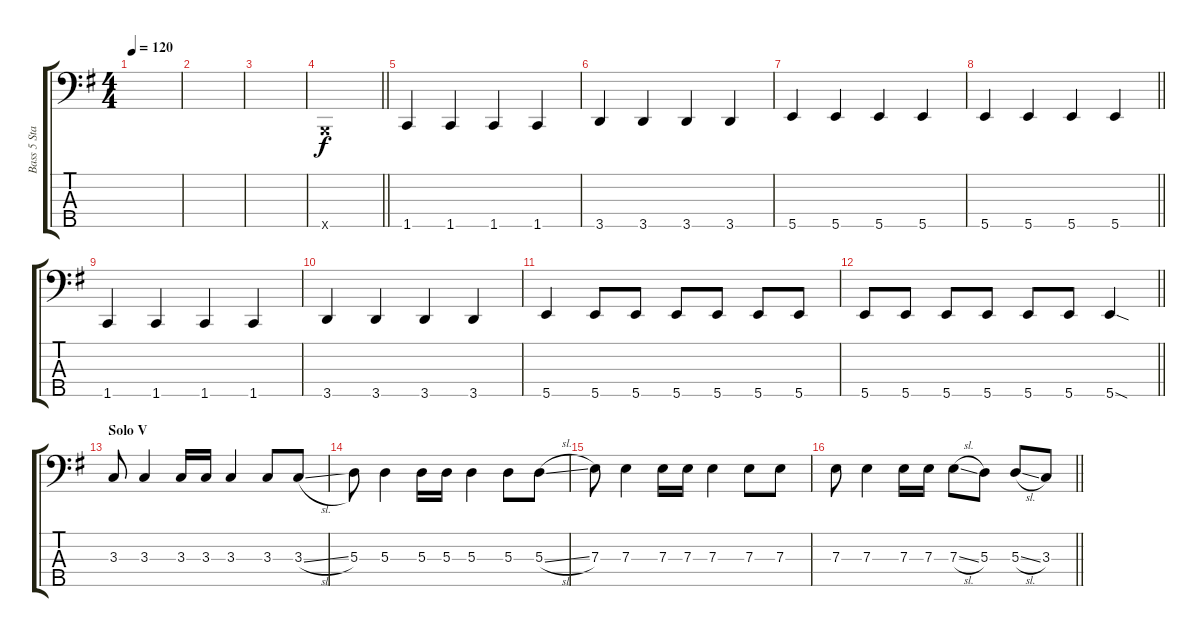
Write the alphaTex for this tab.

\track ("Bass 5 Standard" "Bass 5 Sta") {instrument electricbassfinger}
\staff {score tabs}
\tuning (G2 D2 A1 E1 B0) {hide}
\ts (4 4)
\tempo 120
\clef f4
\ks eminor
|
|
|
\barLineRight lightlight
0.5{x}.1{volume 16} |
\section ("" "")
1.5.4 1.5.4 1.5.4 1.5.4 |
3.5.4 3.5.4 3.5.4 3.5.4 |
5.5.4 5.5.4 5.5.4 5.5.4 |
\barLineRight lightlight
5.5.4 5.5.4 5.5.4 5.5.4 |
1.5.4 1.5.4 1.5.4 1.5.4 |
3.5.4 3.5.4 3.5.4 3.5.4 |
5.5.4 5.5.8{volume 10} 5.5.8{volume 16} 5.5.8 5.5.8 5.5.8 5.5.8 |
\barLineRight lightlight
5.5.8 5.5.8 5.5.8 5.5.8 5.5.8 5.5.8 5.5{sod}.4 |
\section ("" "Solo V")
3.3.8 3.3.4 3.3.16 3.3.16 3.3.4 3.3.8 3.3{sl}.8 |
5.3.8 5.3.4 5.3.16 5.3.16 5.3.4 5.3.8 5.3{sl}.8 |
7.3.8 7.3.4 7.3.16 7.3.16 7.3.4 7.3.8 7.3.8 |
\barLineRight lightlight
7.3.8 7.3.4 7.3.16 7.3.16 7.3{sl}.8 5.3.8 5.3{sl}.8 3.3.8
